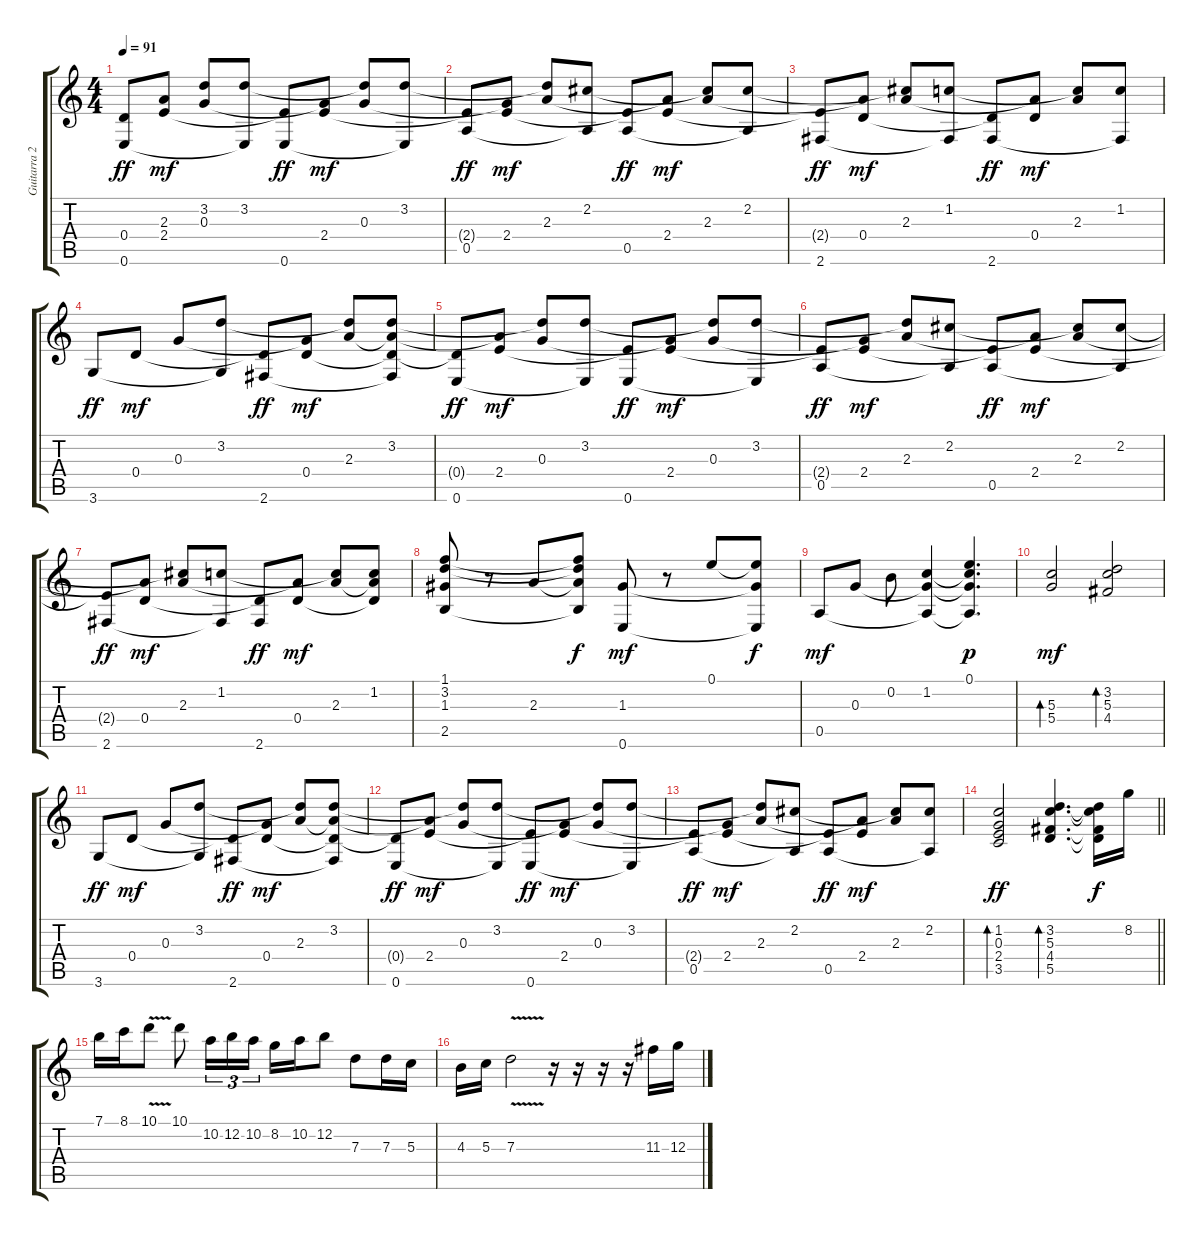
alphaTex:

\track ("Guitarra 2" "Guitarra 2") {instrument acousticguitarnylon}
\staff {score tabs}
\tuning (E4 B3 G3 D3 A2 E2) {hide}
\ts (4 4)
\tempo 91
\clef g2
\ks c
(0.4{t} 0.6).8{dy ff} (2.3{t} 2.4).8{dy mf} (3.2{t} 0.3).8 (3.2 0.6{t}).8 (2.4{t} 0.6).8{dy ff} (0.3{t} 2.4).8{dy mf} (3.2{t} 0.3).8 (3.2 0.6{t}).8 |
(2.4{t} 0.5).8{dy ff} (0.3{t} 2.4).8{dy mf} (3.2{t} 2.3).8 (2.2 0.5{t}).8 (2.4{t} 0.5).8{dy ff} (2.3{t} 2.4).8{dy mf} (2.2{t} 2.3).8 (2.2 0.5{t}).8 |
(2.4{t} 2.6).8{dy ff} (2.3{t} 0.4).8{dy mf} (2.2{t} 2.3).8 (1.2 2.6{t}).8 (0.4{t} 2.6).8{dy ff} (2.3{t} 0.4).8{dy mf} (1.2{t} 2.3).8 (1.2 2.6{t}).8 |
3.6.8{dy ff} 0.4.8{dy mf} 0.3.8 (3.2 3.6{t}).8 (0.4{t} 2.6).8{dy ff} (0.3{t} 0.4).8{dy mf} (3.2{t} 2.3).8 (3.2 2.3{t} 0.4{t} 2.6{t}).8 |
(0.4{t} 0.6).8{dy ff} (2.3{t} 2.4).8{dy mf} (3.2{t} 0.3).8 (3.2 0.6{t}).8 (2.4{t} 0.6).8{dy ff} (0.3{t} 2.4).8{dy mf} (3.2{t} 0.3).8 (3.2 0.6{t}).8 |
(2.4{t} 0.5).8{dy ff} (0.3{t} 2.4).8{dy mf} (3.2{t} 2.3).8 (2.2 0.5{t}).8 (2.4{t} 0.5).8{dy ff} (2.3{t} 2.4).8{dy mf} (2.2{t} 2.3).8 (2.2 0.5{t}).8 |
(2.4{t} 2.6).8{dy ff} (2.3{t} 0.4).8{dy mf} (2.2{t} 2.3).8 (1.2 2.6{t}).8 (0.4{t} 2.6).8{dy ff} (2.3{t} 0.4).8{dy mf} (1.2{t} 2.3).8 (1.2 2.3{t} 0.4{t}).8 |
(1.1 3.2 1.3 2.5).8 r.8 2.3.8 (1.1{t} 3.2{t} 2.3{t} 2.5{t}).8{dy f} (1.3 0.6).8{dy mf} r.8 0.1.8 (0.1{t} 1.3{t} 0.6{t}).8{dy f} |
0.5.8{dy mf} 0.3.8 0.2.8 (1.2 0.3{t} 0.5{t}).4 (0.1 1.2{t} 0.3{t} 0.5{t}).4{d dy p} |
(5.3 5.4).2{bd 120 dy mf} (3.2 5.3 4.4).2{bd 60} |
3.6.8{dy ff} 0.4.8{dy mf} 0.3.8 (3.2 3.6{t}).8 (0.4{t} 2.6).8{dy ff} (0.3{t} 0.4).8{dy mf} (3.2{t} 2.3).8 (3.2 2.3{t} 0.4{t} 2.6{t}).8 |
(0.4{t} 0.6).8{dy ff} (2.3{t} 2.4).8{dy mf} (3.2{t} 0.3).8 (3.2 0.6{t}).8 (2.4{t} 0.6).8{dy ff} (0.3{t} 2.4).8{dy mf} (3.2{t} 0.3).8 (3.2 0.6{t}).8 |
(2.4{t} 0.5).8{dy ff} (0.3{t} 2.4).8{dy mf} (3.2{t} 2.3).8 (2.2 0.5{t}).8 (2.4{t} 0.5).8{dy ff} (2.3{t} 2.4).8{dy mf} (2.2{t} 2.3).8 (2.2 0.5{t}).8 |
\barLineRight lightlight
(1.2 0.3 2.4 3.5).2{bd 120 dy ff} (3.2 5.3 4.4 5.5).4{d bd 120} (3.2{t} 5.3{t} 4.4{t} 5.5{t}).16{dy f} 8.2.16 |
7.1.16 8.1.16 10.1{v}.8 10.1.8 10.2.16{tu (3 2)} 12.2.16{tu (3 2)} 10.2.16{tu (3 2)} 8.2.16 10.2.16 12.2.8 7.3.8 7.3.16 5.3.16 |
4.3.16 5.3.16 7.3{v}.2 r.16 r.16 r.16 r.16 11.3.16 12.3.16
